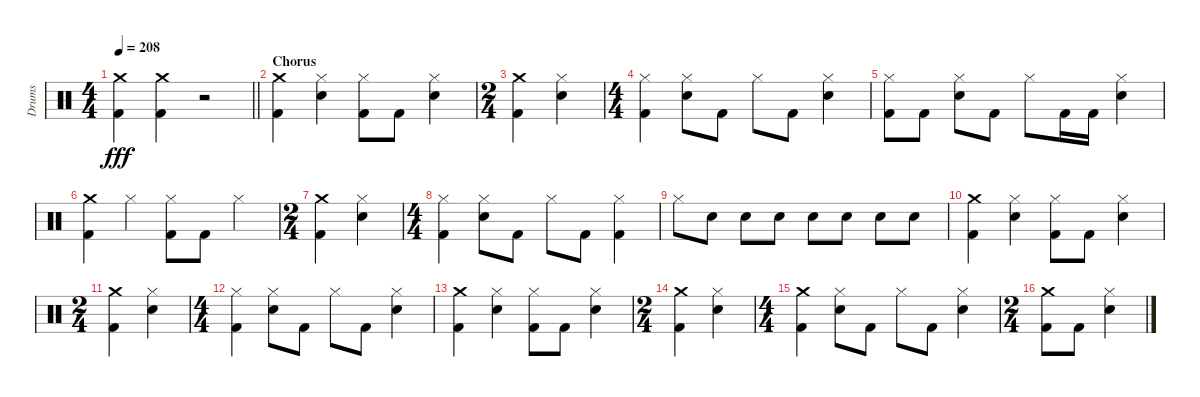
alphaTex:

\track ("Drums" "Drums") {instrument percussion}
\staff {score}
\articulation defaults
\ts (4 4)
\tempo 208
\clef neutral
\barLineRight lightlight
\ks c
("Kick (hit) 2" "Crash medium (hit)").4{dy fff} ("Kick (hit) 2" "Crash medium (hit)").4 r.2 |
\section ("" "Chorus")
("Kick (hit) 2" "Crash medium (hit)").4 ("Snare (hit) 2" "Hi-Hat (closed)").4 ("Kick (hit) 2" "Hi-Hat (closed)").8 "Kick (hit) 2".8 ("Snare (hit) 2" "Hi-Hat (closed)").4 |
\ts (2 4)
("Kick (hit) 2" "Crash medium (hit)").4 ("Snare (hit) 2" "Hi-Hat (closed)").4 |
\ts (4 4)
("Kick (hit) 2" "Hi-Hat (closed)").4 ("Snare (hit) 2" "Hi-Hat (closed)").8 "Kick (hit) 2".8 "Hi-Hat (closed)".8 "Kick (hit) 2".8 ("Snare (hit) 2" "Hi-Hat (closed)").4 |
("Hi-Hat (closed)" "Kick (hit) 2").8 "Kick (hit) 2".8 ("Snare (hit) 2" "Hi-Hat (closed)").8 "Kick (hit) 2".8 "Hi-Hat (closed)".8 "Kick (hit) 2".16 "Kick (hit) 2".16 ("Snare (hit) 2" "Hi-Hat (closed)").4 |
("Kick (hit) 2" "Crash medium (hit)").4 "Hi-Hat (closed)".4 ("Kick (hit) 2" "Hi-Hat (closed)").8 "Kick (hit) 2".8 "Hi-Hat (closed)".4 |
\ts (2 4)
("Kick (hit) 2" "Crash medium (hit)").4 ("Snare (hit) 2" "Hi-Hat (closed)").4 |
\ts (4 4)
("Hi-Hat (closed)" "Kick (hit) 2").4 ("Snare (hit) 2" "Hi-Hat (closed)").8 "Kick (hit) 2".8 "Hi-Hat (closed)".8 "Kick (hit) 2".8 ("Kick (hit) 2" "Hi-Hat (closed)").4 |
"Hi-Hat (closed)".8 "Snare (hit) 2".8 "Snare (hit) 2".8 "Snare (hit) 2".8 "Snare (hit) 2".8 "Snare (hit) 2".8 "Snare (hit) 2".8 "Snare (hit) 2".8 |
("Crash medium (hit)" "Kick (hit) 2").4 ("Snare (hit) 2" "Hi-Hat (closed)").4 ("Hi-Hat (closed)" "Kick (hit) 2").8 "Kick (hit) 2".8 ("Snare (hit) 2" "Hi-Hat (closed)").4 |
\ts (2 4)
("Crash medium (hit)" "Kick (hit) 2").4 ("Snare (hit) 2" "Hi-Hat (closed)").4 |
\ts (4 4)
("Kick (hit) 2" "Hi-Hat (closed)").4 ("Snare (hit) 2" "Hi-Hat (closed)").8 "Kick (hit) 2".8 "Hi-Hat (closed)".8 "Kick (hit) 2".8 ("Snare (hit) 2" "Hi-Hat (closed)").4 |
("Kick (hit) 2" "Crash medium (hit)").4 ("Snare (hit) 2" "Hi-Hat (closed)").4 ("Kick (hit) 2" "Hi-Hat (closed)").8 "Kick (hit) 2".8 ("Snare (hit) 2" "Hi-Hat (closed)").4 |
\ts (2 4)
("Kick (hit) 2" "Crash medium (hit)").4 ("Snare (hit) 2" "Hi-Hat (closed)").4 |
\ts (4 4)
("Kick (hit) 2" "Crash medium (hit)").4 ("Hi-Hat (closed)" "Snare (hit) 2").8 "Kick (hit) 2".8 "Hi-Hat (closed)".8 "Kick (hit) 2".8 ("Snare (hit) 2" "Hi-Hat (closed)").4 |
\ts (2 4)
("Kick (hit) 2" "Crash medium (hit)").8 "Kick (hit) 2".8 ("Snare (hit) 2" "Hi-Hat (closed)").4
